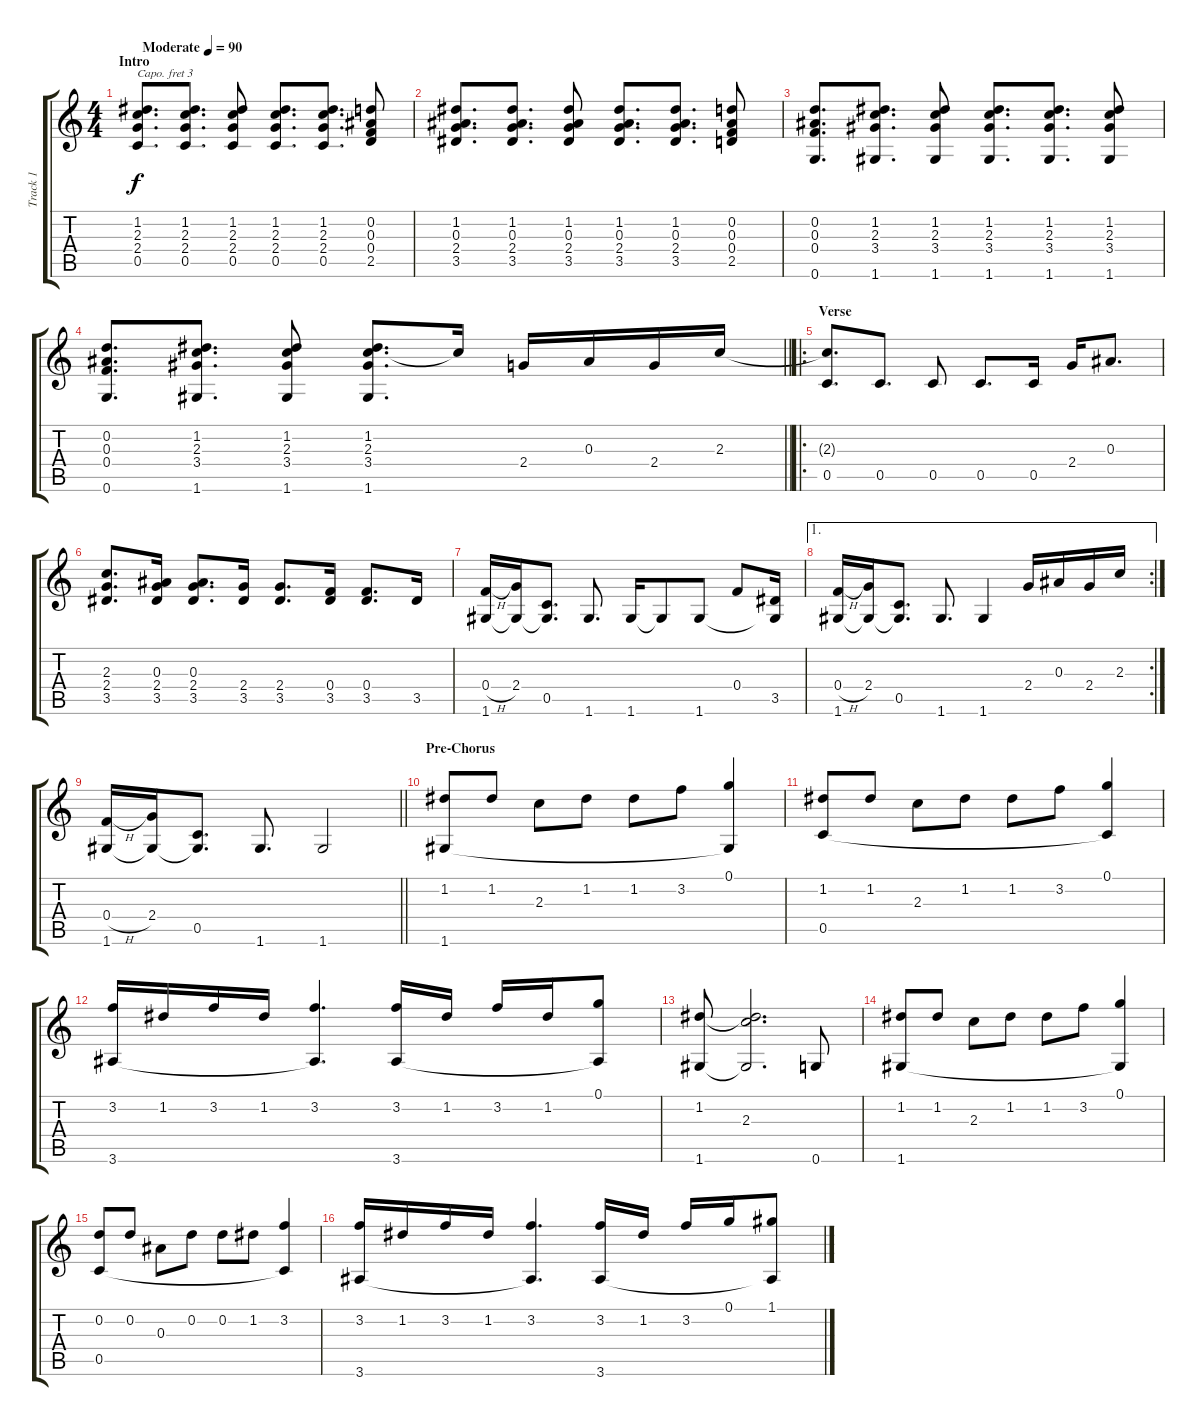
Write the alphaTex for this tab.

\track ("Track 1" "Track 1") {instrument acousticguitarsteel}
\staff {score tabs}
\capo 3
\tuning (E4 B3 G3 D3 A2 E2) {hide}
\ts (4 4)
\section ("" "Intro")
\tempo (90 "Moderate")
\clef g2
\ks c
(1.2 2.3 2.4 0.5).8{d dy f instrument acousticguitarsteel} (1.2 2.3 2.4 0.5).8{d} (1.2 2.3 2.4 0.5).8 (1.2 2.3 2.4 0.5).8{d} (1.2 2.3 2.4 0.5).8{d} (0.2 0.3 0.4 2.5).8 |
(1.2 0.3 2.4 3.5).8{d} (1.2 0.3 2.4 3.5).8{d} (1.2 0.3 2.4 3.5).8 (1.2 0.3 2.4 3.5).8{d} (1.2 0.3 2.4 3.5).8{d} (0.2 0.3 0.4 2.5).8 |
(0.2 0.3 0.4 0.6).8{d} (1.2 2.3 3.4 1.6).8{d} (1.2 2.3 3.4 1.6).8 (1.2 2.3 3.4 1.6).8{d} (1.2 2.3 3.4 1.6).8{d} (1.2 2.3 3.4 1.6).8 |
\barLineRight lightlight
(0.2 0.3 0.4 0.6).8{d} (1.2 2.3 3.4 1.6).8{d} (1.2 2.3 3.4 1.6).8 (1.2 2.3 3.4 1.6).8{d} 2.3{t}.16 2.4.16 0.3.16 2.4.16 2.3.16 |
\ro
\section ("" "Verse")
(2.3{t} 0.5).8{d} 0.5.8{d} 0.5.8 0.5.8{d} 0.5.16 2.4.16 0.3.8{d} |
(2.3 2.4 3.5).8{d} (0.3 2.4 3.5).16 (0.3 2.4 3.5).8{d} (2.4 3.5).16 (2.4 3.5).8{d} (0.4 3.5).16 (0.4 3.5).8{d} 3.5.16 |
(0.4{h} 1.6).16 (2.4 1.6{t}).16 (0.5 1.6{t}).8{d} 1.6.8{d} 1.6.16 1.6{t}.8 1.6.8 0.4.8 (3.5 1.6{t}).16 |
\ae 1
\rc 2
(0.4{h} 1.6).16 (2.4 1.6{t}).16 (0.5 1.6{t}).8{d} 1.6.8{d} 1.6.4 2.4.16 0.3.16 2.4.16 2.3.16 |
\barLineRight lightlight
(0.4{h} 1.6).16 (2.4 1.6{t}).16 (0.5 1.6{t}).8{d} 1.6.8{d} 1.6.2 |
\section ("" "Pre-Chorus")
(1.2 1.6).8 1.2.8 2.3.8 1.2.8 1.2.8 3.2.8 (0.1 1.6{t}).4 |
(1.2 0.5).8 1.2.8 2.3.8 1.2.8 1.2.8 3.2.8 (0.1 0.5{t}).4 |
(3.2 3.6).16 1.2.16 3.2.16 1.2.16 (3.2 3.6{t}).4{d} (3.2 3.6).16 1.2.16 3.2.16 1.2.16 (0.1 3.6{t}).8 |
(1.2 1.6).8 (1.2{t} 2.3 1.6{t}).2{d} 0.6.8 |
(1.2 1.6).8 1.2.8 2.3.8 1.2.8 1.2.8 3.2.8 (0.1 1.6{t}).4 |
(0.2 0.5).8 0.2.8 0.3.8 0.2.8 0.2.8 1.2.8 (3.2 0.5{t}).4 |
(3.2 3.6).16 1.2.16 3.2.16 1.2.16 (3.2 3.6{t}).4{d} (3.2 3.6).16 1.2.16 3.2.16 0.1.16 (1.1 3.6{t}).8
